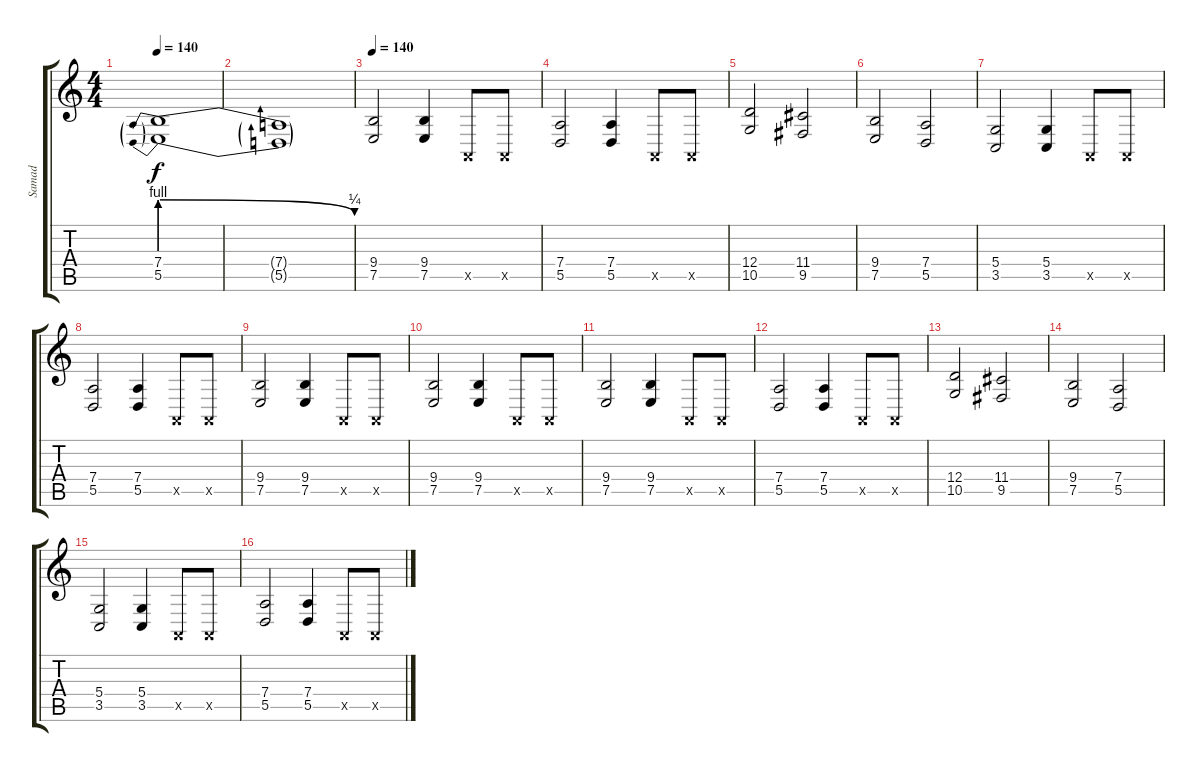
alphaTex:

\track ("Samad" "Samad") {instrument lead5charang}
\staff {score tabs}
\tuning (E4 B3 G3 D3 A2 E2) {hide}
\ts (4 4)
\tempo 140
\clef g2
\ks c
(7.4{be (prebendrelease 0 4 60 1)} 5.5{be (prebendrelease 0 4 60 1)}).1{dy f} |
(7.4{t} 5.5{t}).1 |
\tempo 140
(9.4 7.5).2 (9.4 7.5).4 0.5{x}.8 0.5{x}.8 |
(7.4 5.5).2 (7.4 5.5).4 0.5{x}.8 0.5{x}.8 |
(12.4 10.5).2 (11.4 9.5).2 |
(9.4 7.5).2 (7.4 5.5).2 |
(5.4 3.5).2 (5.4 3.5).4 0.5{x}.8 0.5{x}.8 |
(7.4 5.5).2 (7.4 5.5).4 0.5{x}.8 0.5{x}.8 |
(9.4 7.5).2 (9.4 7.5).4 0.5{x}.8 0.5{x}.8 |
(9.4 7.5).2 (9.4 7.5).4 0.5{x}.8 0.5{x}.8 |
(9.4 7.5).2 (9.4 7.5).4 0.5{x}.8 0.5{x}.8 |
(7.4 5.5).2 (7.4 5.5).4 0.5{x}.8 0.5{x}.8 |
(12.4 10.5).2 (11.4 9.5).2 |
(9.4 7.5).2 (7.4 5.5).2 |
(5.4 3.5).2 (5.4 3.5).4 0.5{x}.8 0.5{x}.8 |
(7.4 5.5).2 (7.4 5.5).4 0.5{x}.8 0.5{x}.8
